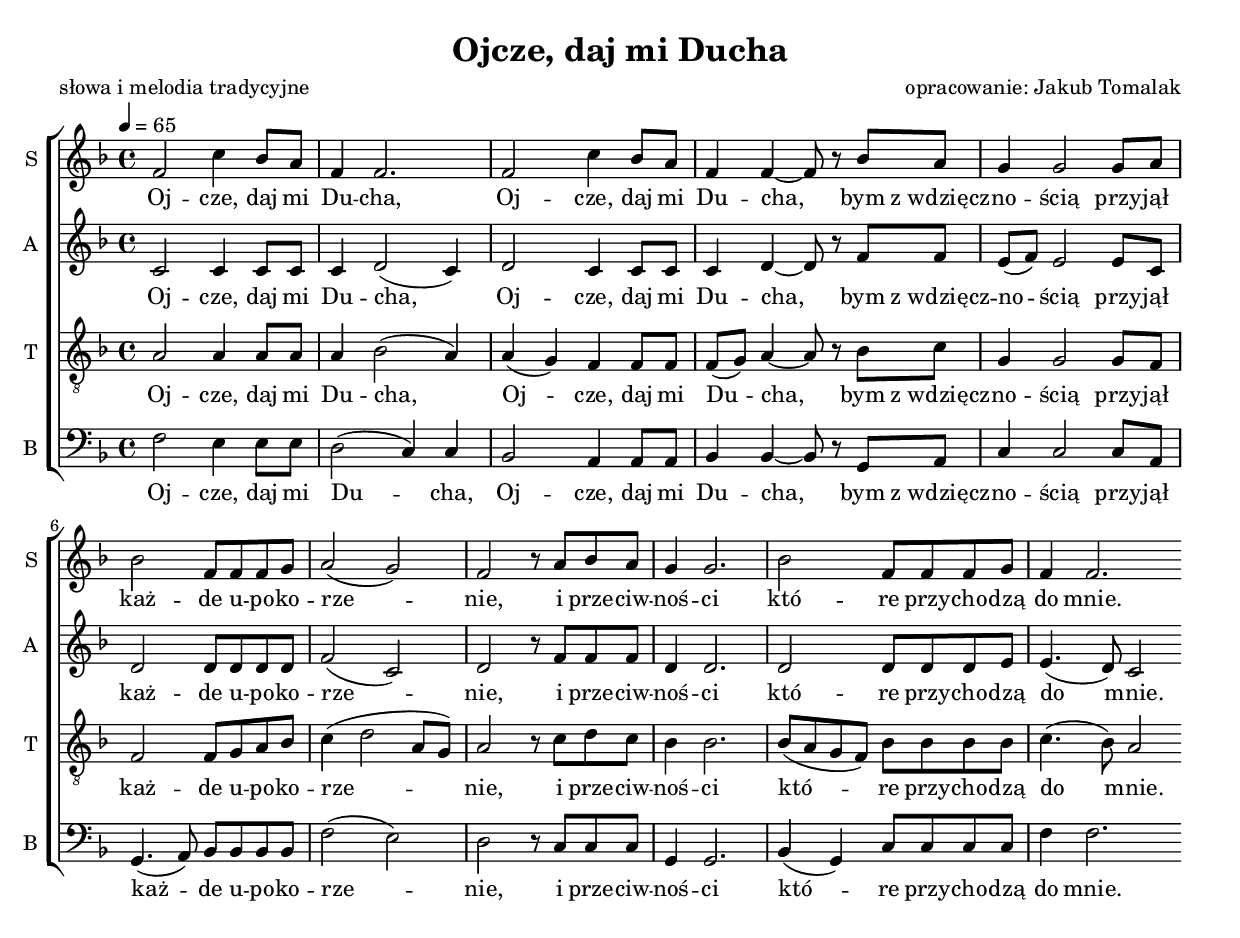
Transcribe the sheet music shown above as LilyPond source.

\version "2.17.3"
#(set-global-staff-size 18)

\header {
  title = "Ojcze, daj mi Ducha"
  composer = "opracowanie: Jakub Tomalak"
  poet = "słowa i melodia tradycyjne"
}

\paper {
  %markup-system-spacing #'padding = -2
  %last-bottom-spacing #'basic-distance = 6
  %tagline = ##f
}
%--------------------------------MELODY--------------------------------
sopranomelody = \relative f' {
  \dynamicUp
  \key f \major
  \time 4/4
  \tempo 4=65
  f2 c'4 bes8 a
  f4 f2.
  f2 c'4 bes8 a
  f4 f4~ f8 r bes8 a
  g4 g2 g8 a
  bes2 f8 f f g
  a2( g)
  f2 r8 a bes a
  g4 g2.
  bes2 f8 f f g
  f4 f2.
  \bar ":|"
}
altomelody = \relative f' {
  \dynamicUp
  \key f \major
  \time 4/4
  \tempo 4=65
  c2 c4 c8 c
  c4 d2( c4)
  d2 c4 c8 c
  c4 d4~ d8 r f f
  e( f) e2 e8 c
  d2 d8 d d d
  f2( c)
  d2 r8 f8 f f
  d4 d2.
  d2 d8 d d e
  e4.( d8) c2
  \bar ":|"
}
tenormelody = \relative f {
  \dynamicUp
  \key f \major
  \time 4/4
  \tempo 4=65
  a2 a4 a8 a
  a4 bes2( a4)
  a4( g) f f8 f
  f( g) a4~ a8 r bes8 c
  g4 g2 g8 f
  f2 f8 g a bes
  c4( d2 a8 g)
  a2 r8 c d c
  bes4 bes2.
  bes8( a g f) bes bes bes bes
  c4.( bes8) a2
  \bar ":|"
}
bassmelody = \relative f {
  \dynamicUp
  \key f \major
  \time 4/4
  \tempo 4=65
  f2 e4 e8 e
  d2( c4) c
  bes2 a4 a8 a
  bes4 bes~ bes8 r8 g a
  c4 c2 c8 a8
  g4.( a8) bes8 bes bes bes
  f'2( e)
  d2 r8 c8 c c
  g4 g2.
  bes4( g) c8 c c c
  f4 f2.
  \bar ":|"
}
akordy = \chordmode {
}
%--------------------------------LYRICS--------------------------------
text = \lyricmode {
  Oj -- cze, daj mi Du -- cha,
  Oj -- cze, daj mi Du -- cha,
  bym z_wdzięcz -- no -- ścią
  przy -- jął każ -- de u -- po -- ko -- rze -- nie,
  i prze -- ciw -- noś -- ci
  któ -- re przy -- cho -- dzą do mnie.
}

%--------------------------------ALL-FILE VARIABLE--------------------------------

\score {
  \new ChoirStaff <<
    \new Staff = soprano {
      \set Staff.instrumentName = "S "
      \set Staff.shortInstrumentName = "S "
      \clef treble
      \new Voice = soprano {
        \sopranomelody
      }
    }
    \new Lyrics = sopranolyrics \lyricsto soprano \text

    \new Staff = alto {
      \set Staff.instrumentName = "A "
      \set Staff.shortInstrumentName = "A "
      \clef treble
      \new Voice = alto {
        \altomelody
      }
    }
    \new Lyrics = altolyrics \lyricsto alto \text

    \new Staff = tenor {
      \set Staff.instrumentName = "T "
      \set Staff.shortInstrumentName = "T "
      \clef "treble_8"
      \new Voice = tenor {
        \tenormelody
      }
    }
    \new Lyrics = tenorlyrics \lyricsto tenor \text

    \new Staff = bass {
      \set Staff.instrumentName = "B "
      \set Staff.shortInstrumentName = "B "
      \clef bass
      \new Voice = bass {
        \bassmelody
      }
    }
    \new Lyrics = basslyrics \lyricsto bass \text
  >>
  \layout {
    indent = 0
  }
}
